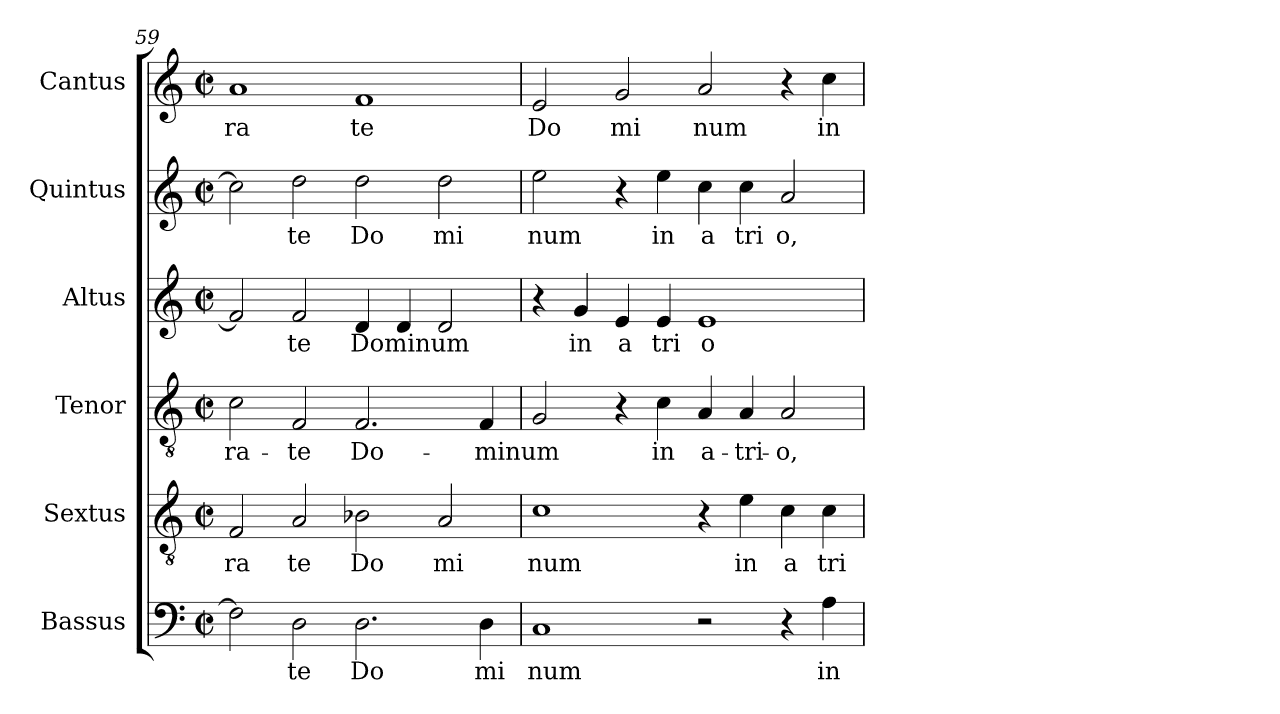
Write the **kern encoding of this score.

**kern	**text	**kern	**text	**kern	**text	**kern	**text	**kern	**text	**kern	**text
*part6	*part6	*part5	*part5	*part4	*part4	*part3	*part3	*part2	*part2	*part1	*part1
*staff6	*staff6	*staff5	*staff5	*staff4	*staff4	*staff3	*staff3	*staff2	*staff2	*staff1	*staff1
*I"Bassus	*	*I"Sextus	*	*I"Tenor	*	*I"Altus	*	*I"Quintus	*	*I"Cantus	*
*clefF4	*	*clefGv2	*	*clefGv2	*	*clefG2	*	*clefG2	*	*clefG2	*
*	*	*k[]	*	*	*	*	*	*	*	*	*
*	*	*C:	*	*	*	*	*	*	*	*	*
*M2/2	*	*M2/2	*	*M2/2	*	*M2/2	*	*M2/2	*	*M2/2	*
*met(c|)	*	*met(c|)	*	*met(c|)	*	*met(c|)	*	*met(c|)	*	*met(c|)	*
=59	=59	=59	=59	=59	=59	=59	=59	=59	=59	=59	=59
!	!	!	!LO:LY:b:cj	!	!LO:LY:b:cj	!	!	!	!	!	!LO:LY:b:cj
2F\]	.	2F/	ra	2c\	-ra-	2f/]	.	2cc\]	.	1a	ra
!	!LO:LY:b:cj	!	!LO:LY:b:cj	!	!LO:LY:b:cj	!	!LO:LY:b:cj	!	!LO:LY:b:cj	!	!
2D\	te	2A/	te	2F/	-te	2f/	te	2dd\	te	.	.
!	!LO:LY:b:cj	!	!LO:LY:b:cj	!	!LO:LY:b:cj	!	!LO:LY:b	!	!LO:LY:b:cj	!	!LO:LY:b:cj
2.D\	Do	2B-X\	Do	2.F/	Do-	4d/	Dominum	2dd\	Do	1f	te
.	.	.	.	.	.	4d/	.	.	.	.	.
!	!	!	!LO:LY:b:cj	!	!	!	!	!	!LO:LY:b:cj	!	!
.	.	2A/	mi	.	.	2d/	.	2dd\	mi	.	.
!	!LO:LY:b:cj	!	!	!	!LO:LY:b	!	!	!	!	!	!
4D\	mi	.	.	4F/	-minum	.	.	.	.	.	.
=60	=60	=60	=60	=60	=60	=60	=60	=60	=60	=60	=60
!	!LO:LY:b:cj	!	!LO:LY:b:cj	!	!	!	!	!	!LO:LY:b:cj	!	!LO:LY:b:cj
1C	num	1c	num	2G/	.	4r	.	2ee\	num	2e/	Do
!	!	!	!	!	!	!	!LO:LY:b:cj	!	!	!	!
.	.	.	.	.	.	4g/	in	.	.	.	.
!	!	!	!	!	!	!	!LO:LY:b:cj	!	!	!	!LO:LY:b:cj
.	.	.	.	4r	.	4e/	a	4r	.	2g/	mi
!	!	!	!	!	!LO:LY:b:cj	!	!LO:LY:b:cj	!	!LO:LY:b:cj	!	!
.	.	.	.	4c\	in	4e/	tri	4ee\	in	.	.
!	!	!	!	!	!LO:LY:b:cj	!	!LO:LY:b:cj	!	!LO:LY:b:cj	!	!LO:LY:b:cj
2r	.	4r	.	4A/	a-	1e	o	4cc\	a	2a/	num
!	!	!	!LO:LY:b:cj	!	!LO:LY:b:cj	!	!	!	!LO:LY:b:cj	!	!
.	.	4e\	in	4A/	-tri-	.	.	4cc\	tri	.	.
!	!	!	!LO:LY:b:cj	!	!LO:LY:b:cj	!	!	!	!LO:LY:b:cj	!	!
4r	.	4c\	a	2A/	-o,	.	.	2a/	o,	4r	.
!	!LO:LY:b:cj	!	!LO:LY:b:cj	!	!	!	!	!	!	!	!LO:LY:b:cj
4A\	in	4c\	tri	.	.	.	.	.	.	4cc\	in
=	=	=	=	=	=	=	=	=	=	=	=
*-	*-	*-	*-	*-	*-	*-	*-	*-	*-	*-	*-
